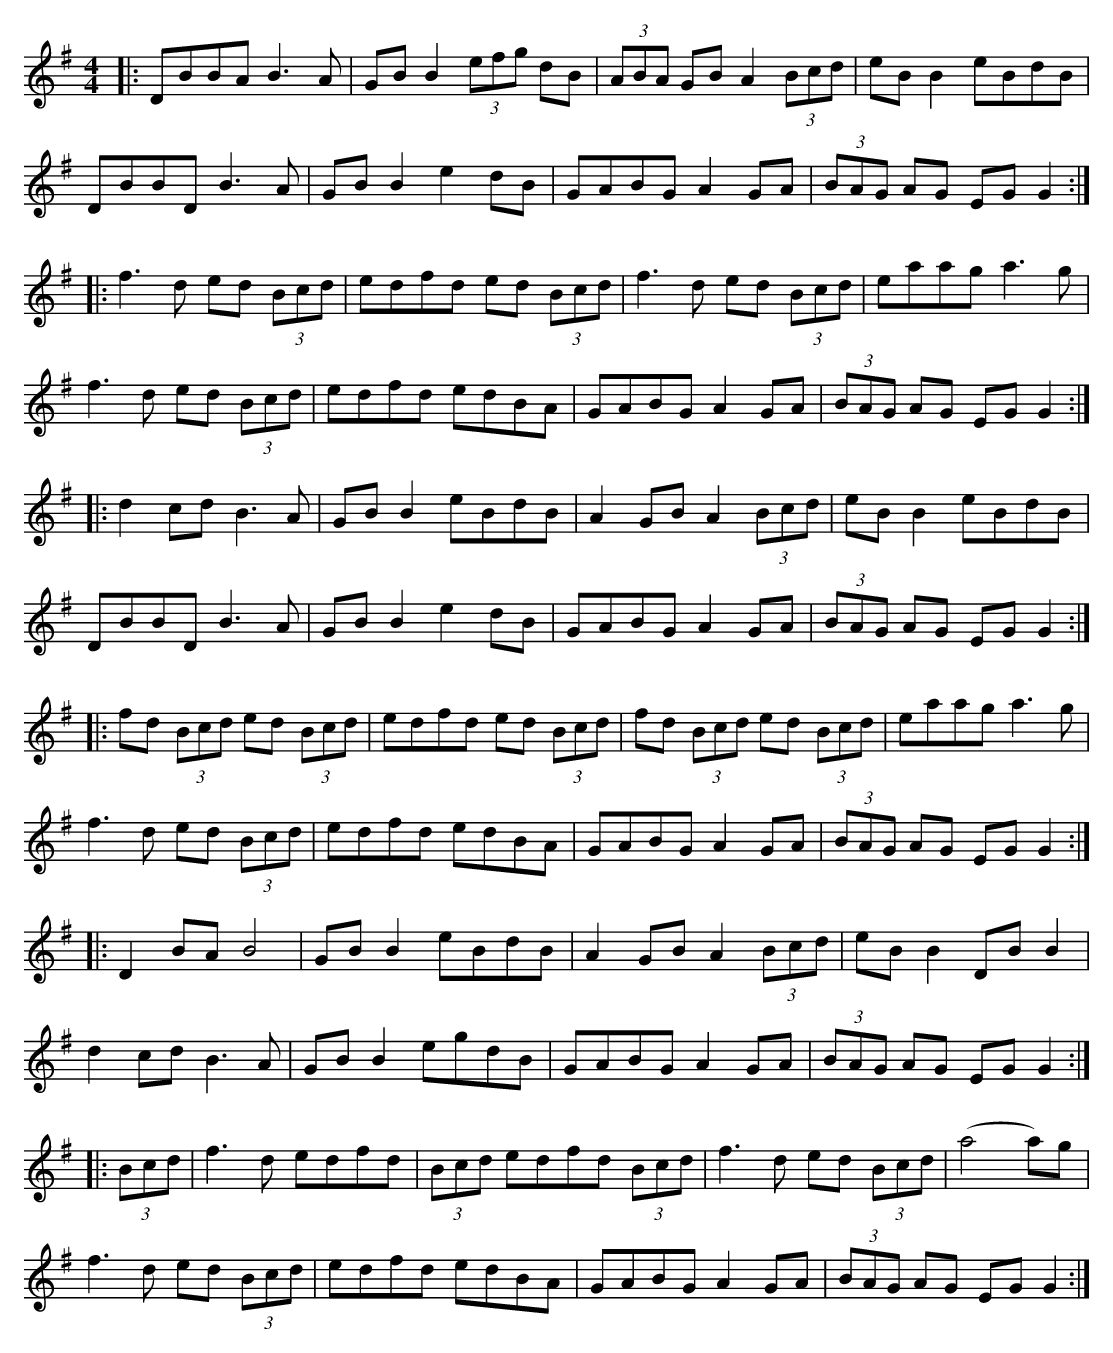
X:1
M:4/4
K:G
|:DBBA B3A|GB B2 (3efg dB|(3ABA GB A2(3Bcd|eB B2 eBdB|
DBBD B3A|GB B2 e2 dB|GABG A2 GA|(3BAG AG EG G2:|
|:f3d ed (3Bcd|edfd ed (3Bcd|f3d ed (3Bcd|eaag a3g|
f3d ed (3Bcd|edfd edBA|GABG A2 GA|(3BAG AG EG G2:|
|:d2 cd B3A|GB B2 eBdB|A2 GB A2(3Bcd|eB B2 eBdB|
DBBD B3A|GB B2 e2 dB|GABG A2 GA|(3BAG AG EG G2:|
|:fd (3Bcd ed (3Bcd|edfd ed (3Bcd|fd (3Bcd ed (3Bcd|eaag a3g|
f3d ed (3Bcd|edfd edBA|GABG A2 GA|(3BAG AG EG G2:|
|:D2 BA B4|GB B2 eBdB|A2 GB A2 (3Bcd|eB B2 DB B2|
d2 cd B3A|GB B2 egdB|GABG A2 GA|(3BAG AG EG G2:|
|:(3Bcd|f3d edfd|(3Bcd edfd (3Bcd|f3d ed (3Bcd|(a4 a)3g|
f3d ed (3Bcd|edfd edBA|GABG A2 GA|(3BAG AG EG G2:|
